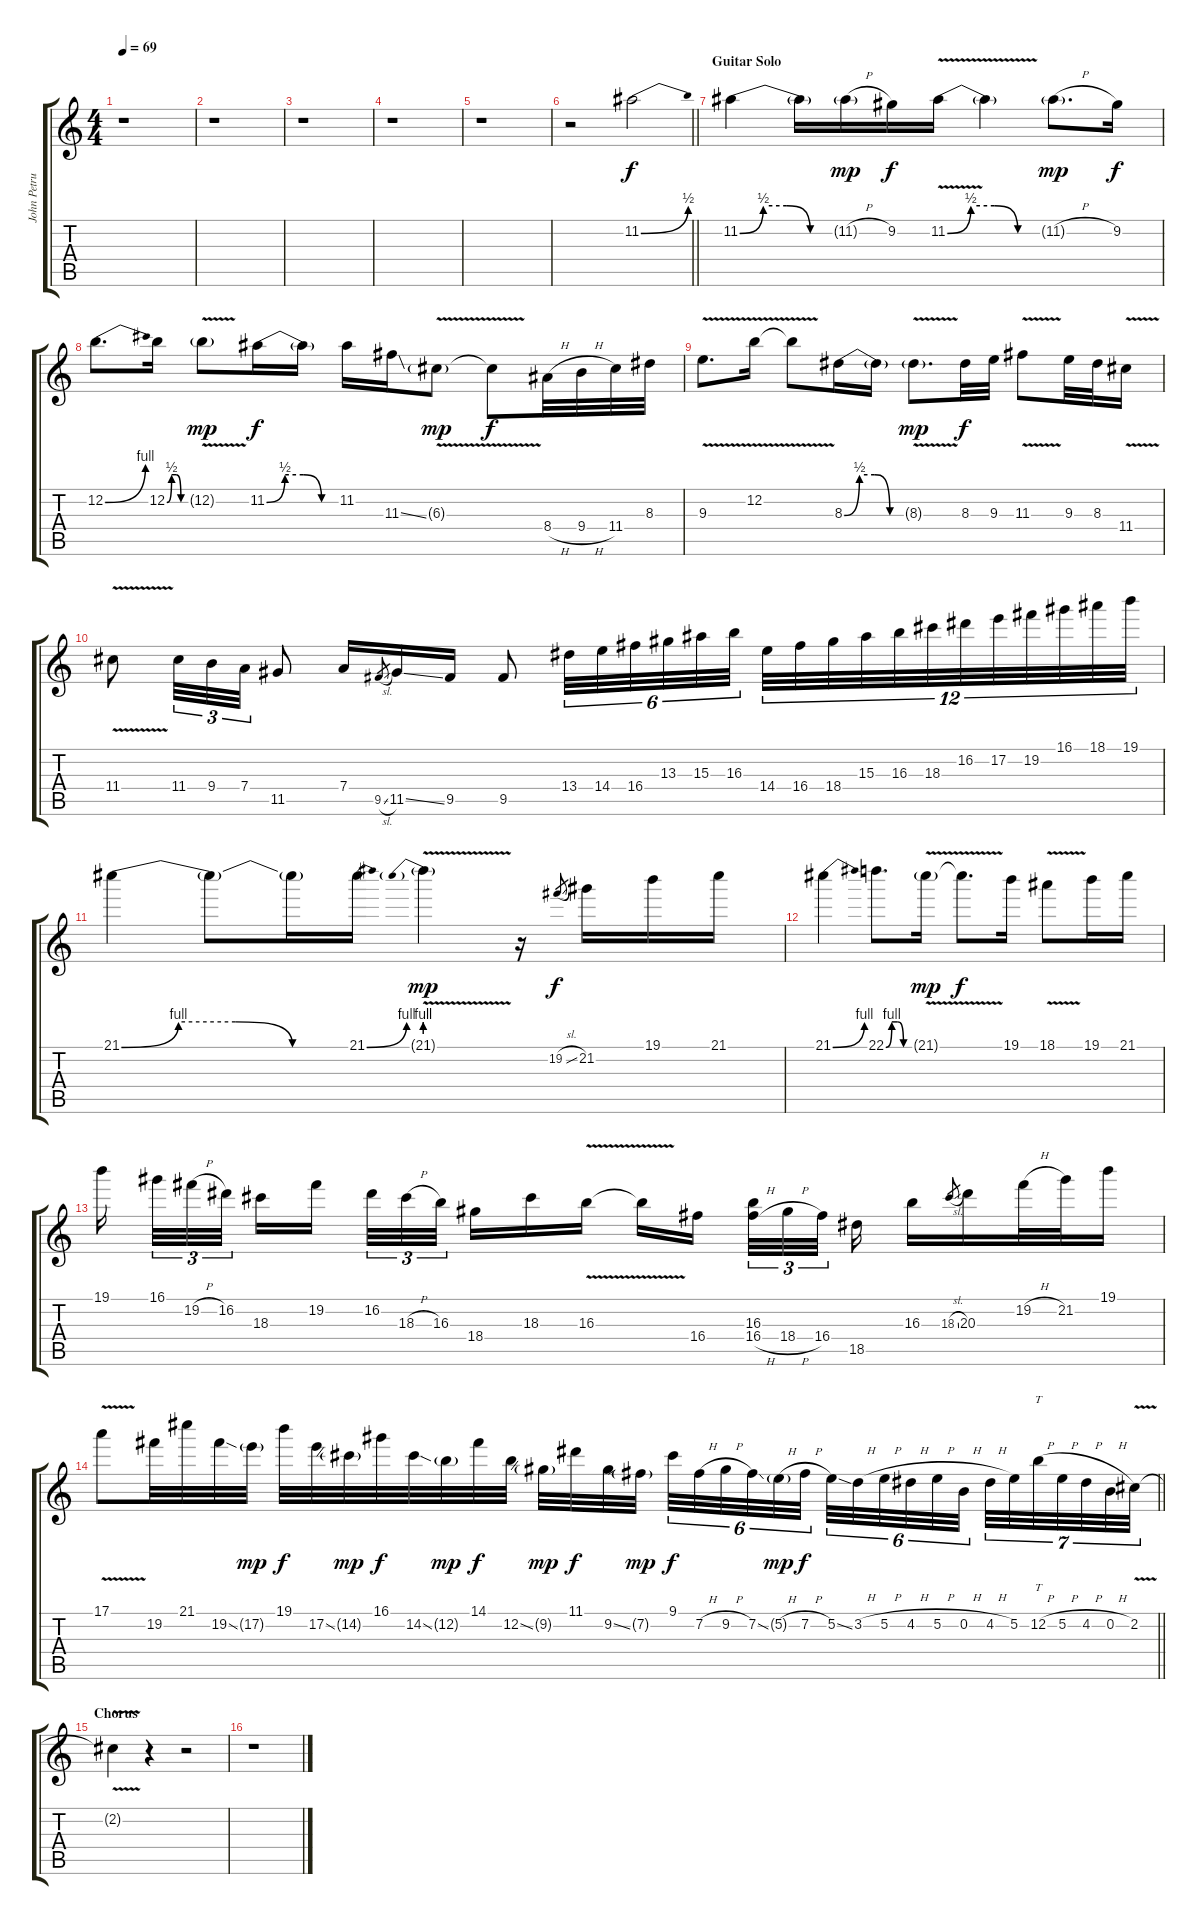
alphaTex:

\track ("John Petrucci" "John Petru") {instrument distortionguitar}
\staff {score tabs}
\tuning (E4 B3 G3 D3 A2 E2) {hide}
\ts (4 4)
\tempo 69
\clef g2
\ks c
r.1{dy f} |
r.1 |
r.1 |
r.1 |
r.1 |
\barLineRight lightlight
r.2 11.2{be (bend 0 0 60 2)}.2 |
\section ("" "Guitar Solo")
11.2{be (custom 0 0 15 2 30 2 45 0 60 0)}.4 11.2{t}.16 11.2{h g}.16{dy mp} 9.2.16{dy f} 11.2{be (custom 0 0 15 2 30 2 45 0 60 0) v}.16 11.2{t}.4 11.2{h g}.8{d dy mp} 9.2.16{dy f} |
12.2{be (bend 0 0 60 4)}.8{d} 12.2{be (custom 0 0 15 2 30 2 45 0 60 0)}.16 12.2{v g}.8{dy mp} 11.2{be (custom 0 0 15 2 30 2 45 0 60 0)}.16{dy f} 11.2{t}.16 11.2.16 11.3{ss}.16 6.3{v g}.8{dy mp} 6.3{t}.8{dy f} 8.4{h}.32 9.4{h}.32 11.4.32 8.3.32 |
9.3{v}.8{d} 12.2{v}.16 12.2{t}.8 8.3{be (custom 0 0 15 2 30 2 45 0 60 0)}.16 8.3{t}.16 8.3{v g}.8{d dy mp} 8.3.32{dy f} 9.3.32 11.3{v}.8 9.3.32 8.3.32 11.4{v}.16 |
11.4{v}.8 11.4.32{tu (3 2)} 9.4.32{tu (3 2)} 7.4.32{tu (3 2)} 11.5.8 7.4.16 9.5{sl}.8{gr} 11.5{ss}.16 9.5.16 9.5.8 13.4.32{tu (6 4)} 14.4.32{tu (6 4)} 16.4.32{tu (6 4)} 13.3.32{tu (6 4)} 15.3.32{tu (6 4)} 16.3.32{tu (6 4)} 14.4.32{tu (12 8)} 16.4.32{tu (12 8)} 18.4.32{tu (12 8)} 15.3.32{tu (12 8)} 16.3.32{tu (12 8)} 18.3.32{tu (12 8)} 16.2.32{tu (12 8)} 17.2.32{tu (12 8)} 19.2.32{tu (12 8)} 16.1.32{tu (12 8)} 18.1.32{tu (12 8)} 19.1.32{tu (12 8)} |
21.1{be (custom 0 0 15 4 30 4 45 0 60 0)}.4 21.1{t}.8 21.1{t}.16 21.1{be (bend 0 0 60 4)}.16 21.1{be (prebend 0 4 60 4) v g}.4{dy mp} r.16 19.2{sl}.8{gr dy f} 21.2.16 19.1.16 21.1.16 |
21.1{be (bend 0 0 60 4)}.4 22.1{be (custom 0 0 15 4 30 4 45 0 60 0)}.8{d} 21.1{v g}.16{dy mp} 21.1{t}.8{d dy f} 19.1.16 18.1{v}.8 19.1.16 21.1.16 |
19.1.16 16.1.32{tu (3 2)} 19.2{h}.32{tu (3 2)} 16.2.32{tu (3 2)} 18.3.16 19.2.16 16.2.32{tu (3 2)} 18.3{h}.32{tu (3 2)} 16.3.32{tu (3 2)} 18.4.16 18.3.16 16.3{v}.16 16.3{t}.16 16.4.16 (16.3 16.4{h}).32{tu (3 2)} 18.4{h}.32{tu (3 2)} 16.4.32{tu (3 2)} 18.5.16 16.3.16 18.3{sl}.8{gr} 20.3.16 19.2{h}.32 21.2.32 19.1.16 |
\barLineRight lightlight
17.1{v}.8 19.2.32 21.1.32 19.2{ss}.32 17.2{g}.32{dy mp} 19.1.32{dy f} 17.2{ss}.32 14.2{g}.32{dy mp} 16.1.32{dy f} 14.2{ss}.32 12.2{g}.32{dy mp} 14.1.32{dy f} 12.2{ss}.32 9.2{g}.32{dy mp} 11.1.32{dy f} 9.2{ss}.32 7.2{g}.32{dy mp} 9.1.32{tu (6 4) dy f} 7.2{h}.32{tu (6 4)} 9.2{h}.32{tu (6 4)} 7.2{ss}.32{tu (6 4)} 5.2{h g}.32{tu (6 4) dy mp} 7.2{h}.32{tu (6 4) dy f} 5.2{ss}.32{tu (6 4)} 3.2{h}.32{tu (6 4)} 5.2{h}.32{tu (6 4)} 4.2{h}.32{tu (6 4)} 5.2{h}.32{tu (6 4)} 0.2{h}.32{tu (6 4)} 4.2{h}.32{tu (7 4)} 5.2.32{tu (7 4)} 12.2{h}.32{tt tu (7 4)} 5.2{h}.32{tu (7 4)} 4.2{h}.32{tu (7 4)} 0.2{h}.32{tu (7 4)} 2.2{v}.32{tu (7 4)} |
\section ("" "Chorus")
2.2{t}.4 r.4 r.2 |
r.1
